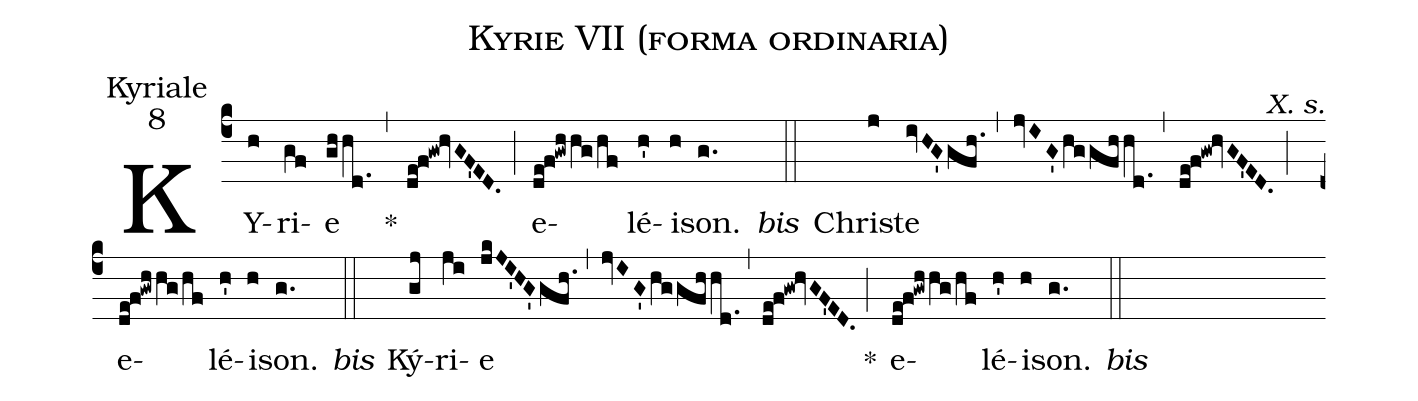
name:Kyrie VII (forma ordinaria);
office-part:Kyriale;
mode:8;
commentary:X. s.;
%%
(c4) KY(h)ri(gf)e(gh/hd.) ~~~*(,) (de!f!gw!hvGF'ED.) (;) e(de!f!gwh/hg/hf)lé(h')i(h)son.(g.) <i>bis</i>(::)
Chri(j)ste(ivHG'gfh.) (,) (jvIG'hggfhhd.) (,) (de!f!gw!hvGF'ED.) (;) e(de!f!gwh/hg/hf)lé(h')i(h)son.(g.) <i>bis</i>(::)
Ký(gj)ri(ji)e(jkJI'HG'gfh.) (,) (jvIG'hg/gfh/hd.) (,) (de!f!gw!hvGF'ED.) ~~~~~*(;) e(de!f!gwh/hg/hf)lé(h')i(h)son.(g.) <i>bis</i>(::)
